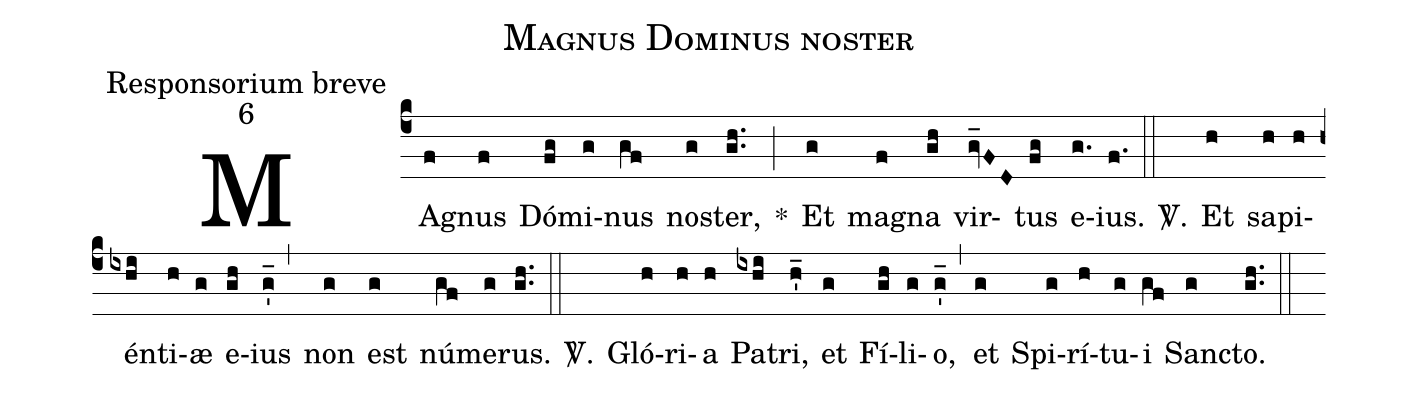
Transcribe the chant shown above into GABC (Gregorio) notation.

name:Magnus Dominus noster;
office-part:Responsorium breve;
mode:6;
%%
(c4)MA(f)gnus(f) Dó(fg)mi(g)nus(gf) no(g)ster,(g.h.) *(;) Et(g) ma(f)gna(gh) vir(gv_FD)tus(fg) e(g.)ius.(f.::)
<sp>V/</sp>.()  Et(h) sa(h)pi(h)én(ixhi)ti(h)æ(g) e(gh)ius(g_',) non(g) est(g) nú(gf)me(g)rus.(g.h.::)
<sp>V/</sp>.() Gló(h)ri(h)a(h) Pa(ixhi)tri,(h'_) et(g) Fí(gh)li(g)o,(g'_) (,) et(g) Spi(g)rí(h)tu(g)i(gf) San(g)cto.(g.h.) (::)
